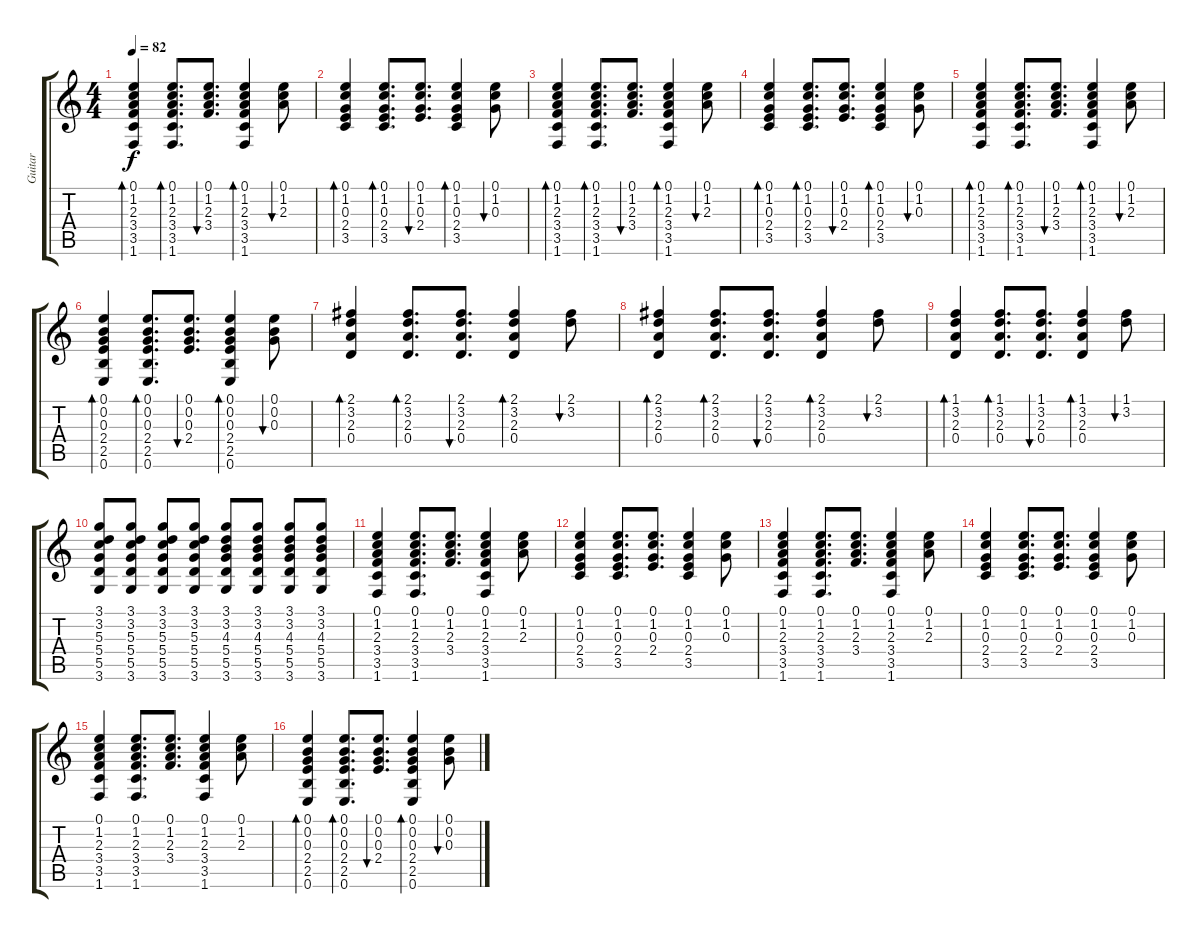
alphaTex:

\track ("Guitar" "Guitar") {instrument acousticguitarsteel}
\staff {score tabs}
\tuning (E4 B3 G3 D3 A2 E2) {hide}
\ts (4 4)
\tempo 82
\clef g2
\ks c
(0.1 1.2 2.3 3.4 3.5 1.6).4{bd 120 dy f} (0.1 1.2 2.3 3.4 3.5 1.6).8{d bd 30} (0.1 1.2 2.3 3.4).8{d bu 60} (0.1 1.2 2.3 3.4 3.5 1.6).4{bd 30} (0.1 1.2 2.3).8{bu 60} |
(0.1 1.2 0.3 2.4 3.5).4{bd 120} (0.1 1.2 0.3 2.4 3.5).8{d bd 30} (0.1 1.2 0.3 2.4).8{d bu 60} (0.1 1.2 0.3 2.4 3.5).4{bd 30} (0.1 1.2 0.3).8{bu 60} |
(0.1 1.2 2.3 3.4 3.5 1.6).4{bd 120} (0.1 1.2 2.3 3.4 3.5 1.6).8{d bd 30} (0.1 1.2 2.3 3.4).8{d bu 60} (0.1 1.2 2.3 3.4 3.5 1.6).4{bd 30} (0.1 1.2 2.3).8{bu 60} |
(0.1 1.2 0.3 2.4 3.5).4{bd 120} (0.1 1.2 0.3 2.4 3.5).8{d bd 30} (0.1 1.2 0.3 2.4).8{d bu 60} (0.1 1.2 0.3 2.4 3.5).4{bd 30} (0.1 1.2 0.3).8{bu 60} |
(0.1 1.2 2.3 3.4 3.5 1.6).4{bd 120} (0.1 1.2 2.3 3.4 3.5 1.6).8{d bd 30} (0.1 1.2 2.3 3.4).8{d bu 60} (0.1 1.2 2.3 3.4 3.5 1.6).4{bd 30} (0.1 1.2 2.3).8{bu 60} |
(0.1 0.2 0.3 2.4 2.5 0.6).4{bd 120} (0.1 0.2 0.3 2.4 2.5 0.6).8{d bd 30} (0.1 0.2 0.3 2.4).8{d bu 60} (0.1 0.2 0.3 2.4 2.5 0.6).4{bd 30} (0.1 0.2 0.3).8{bu 60} |
(2.1 3.2 2.3 0.4).4{bd 120} (2.1 3.2 2.3 0.4).8{d bd 30} (2.1 3.2 2.3 0.4).8{d bu 60} (2.1 3.2 2.3 0.4).4{bd 30} (2.1 3.2).8{bu 60} |
(2.1 3.2 2.3 0.4).4{bd 120} (2.1 3.2 2.3 0.4).8{d bd 30} (2.1 3.2 2.3 0.4).8{d bu 60} (2.1 3.2 2.3 0.4).4{bd 30} (2.1 3.2).8{bu 60} |
(1.1 3.2 2.3 0.4).4{bd 120} (1.1 3.2 2.3 0.4).8{d bd 30} (1.1 3.2 2.3 0.4).8{d bu 60} (1.1 3.2 2.3 0.4).4{bd 30} (1.1 3.2).8{bu 60} |
(3.1 3.2 5.3 5.4 5.5 3.6).8 (3.1 3.2 5.3 5.4 5.5 3.6).8 (3.1 3.2 5.3 5.4 5.5 3.6).8 (3.1 3.2 5.3 5.4 5.5 3.6).8 (3.1 3.2 4.3 5.4 5.5 3.6).8 (3.1 3.2 4.3 5.4 5.5 3.6).8 (3.1 3.2 4.3 5.4 5.5 3.6).8 (3.1 3.2 4.3 5.4 5.5 3.6).8 |
(0.1 1.2 2.3 3.4 3.5 1.6).4 (0.1 1.2 2.3 3.4 3.5 1.6).8{d} (0.1 1.2 2.3 3.4).8{d} (0.1 1.2 2.3 3.4 3.5 1.6).4 (0.1 1.2 2.3).8 |
(0.1 1.2 0.3 2.4 3.5).4 (0.1 1.2 0.3 2.4 3.5).8{d} (0.1 1.2 0.3 2.4).8{d} (0.1 1.2 0.3 2.4 3.5).4 (0.1 1.2 0.3).8 |
(0.1 1.2 2.3 3.4 3.5 1.6).4 (0.1 1.2 2.3 3.4 3.5 1.6).8{d} (0.1 1.2 2.3 3.4).8{d} (0.1 1.2 2.3 3.4 3.5 1.6).4 (0.1 1.2 2.3).8 |
(0.1 1.2 0.3 2.4 3.5).4 (0.1 1.2 0.3 2.4 3.5).8{d} (0.1 1.2 0.3 2.4).8{d} (0.1 1.2 0.3 2.4 3.5).4 (0.1 1.2 0.3).8 |
(0.1 1.2 2.3 3.4 3.5 1.6).4 (0.1 1.2 2.3 3.4 3.5 1.6).8{d} (0.1 1.2 2.3 3.4).8{d} (0.1 1.2 2.3 3.4 3.5 1.6).4 (0.1 1.2 2.3).8 |
(0.1 0.2 0.3 2.4 2.5 0.6).4{bd 120} (0.1 0.2 0.3 2.4 2.5 0.6).8{d bd 30} (0.1 0.2 0.3 2.4).8{d bu 60} (0.1 0.2 0.3 2.4 2.5 0.6).4{bd 30} (0.1 0.2 0.3).8{bu 60}
